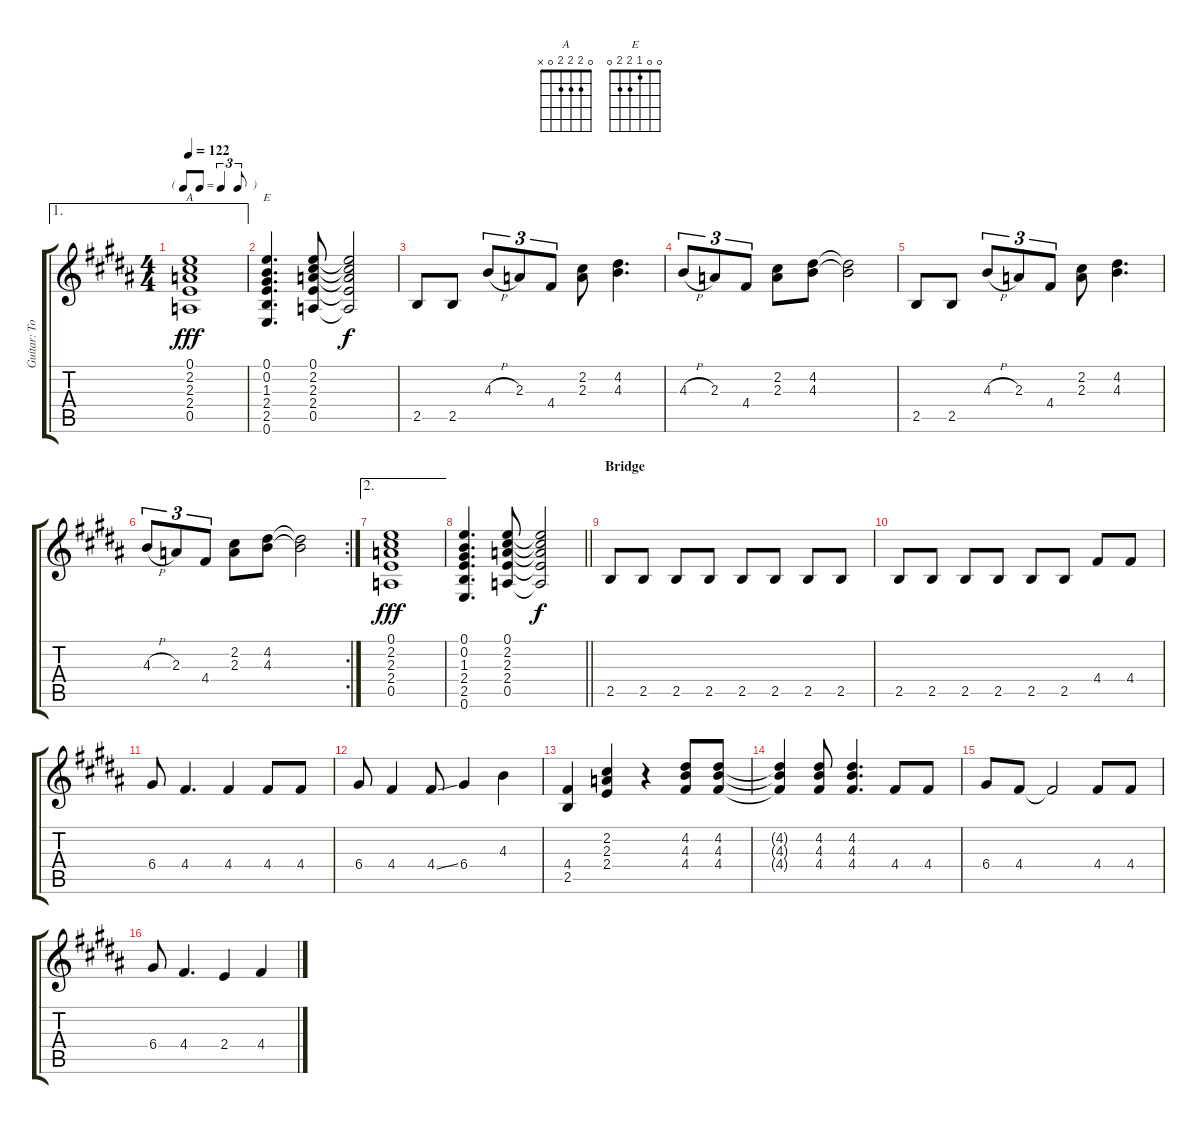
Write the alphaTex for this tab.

\track ("Guitar: Tony" "Guitar: To") {instrument overdrivenguitar}
\staff {score tabs}
\tuning (E4 B3 G3 D3 A2 E2) {hide}
\chord ("A" 0 2 2 2 0 x)
\chord ("E" 0 0 1 2 2 0)
\ae 1
\ts (4 4)
\tf triplet8th
\tempo 122
\clef g2
\ks b
(0.1 2.2 2.3 2.4 0.5).1{ch "A" dy fff} |
(0.1 0.2 1.3 2.4 2.5 0.6).4{d ch "E"} (0.1 2.2 2.3 2.4 0.5).8 (0.1{t} 2.2{t} 2.3{t} 2.4{t} 0.5{t}).2{dy f} |
2.5.8 2.5.8 4.3{h}.8{tu (3 2)} 2.3.8{tu (3 2)} 4.4.8{tu (3 2)} (2.2 2.3).8 (4.2 4.3).4{d} |
4.3{h}.8{tu (3 2)} 2.3.8{tu (3 2)} 4.4.8{tu (3 2)} (2.2 2.3).8 (4.2 4.3).8 (4.2{t} 4.3{t}).2 |
2.5.8 2.5.8 4.3{h}.8{tu (3 2)} 2.3.8{tu (3 2)} 4.4.8{tu (3 2)} (2.2 2.3).8 (4.2 4.3).4{d} |
\rc 2
4.3{h}.8{tu (3 2)} 2.3.8{tu (3 2)} 4.4.8{tu (3 2)} (2.2 2.3).8 (4.2 4.3).8 (4.2{t} 4.3{t}).2 |
\ae 2
(0.1 2.2 2.3 2.4 0.5).1{dy fff} |
\barLineRight lightlight
(0.1 0.2 1.3 2.4 2.5 0.6).4{d} (0.1 2.2 2.3 2.4 0.5).8 (0.1{t} 2.2{t} 2.3{t} 2.4{t} 0.5{t}).2{dy f} |
\section ("" "Bridge")
2.5.8 2.5.8 2.5.8 2.5.8 2.5.8 2.5.8 2.5.8 2.5.8 |
2.5.8 2.5.8 2.5.8 2.5.8 2.5.8 2.5.8 4.4.8 4.4.8 |
6.4.8 4.4.4{d} 4.4.4 4.4.8 4.4.8 |
6.4.8 4.4.4 4.4{ss}.8 6.4.4 4.3.4 |
(4.4 2.5).4 (2.2 2.3 2.4).4 r.4 (4.2 4.3 4.4).8 (4.2 4.3 4.4).8 |
(4.2{t} 4.3{t} 4.4{t}).4 (4.2 4.3 4.4).8 (4.2 4.3 4.4).4{d} 4.4.8 4.4.8 |
6.4.8 4.4.8 4.4{t}.2 4.4.8 4.4.8 |
6.4.8 4.4.4{d} 2.4.4 4.4.4
